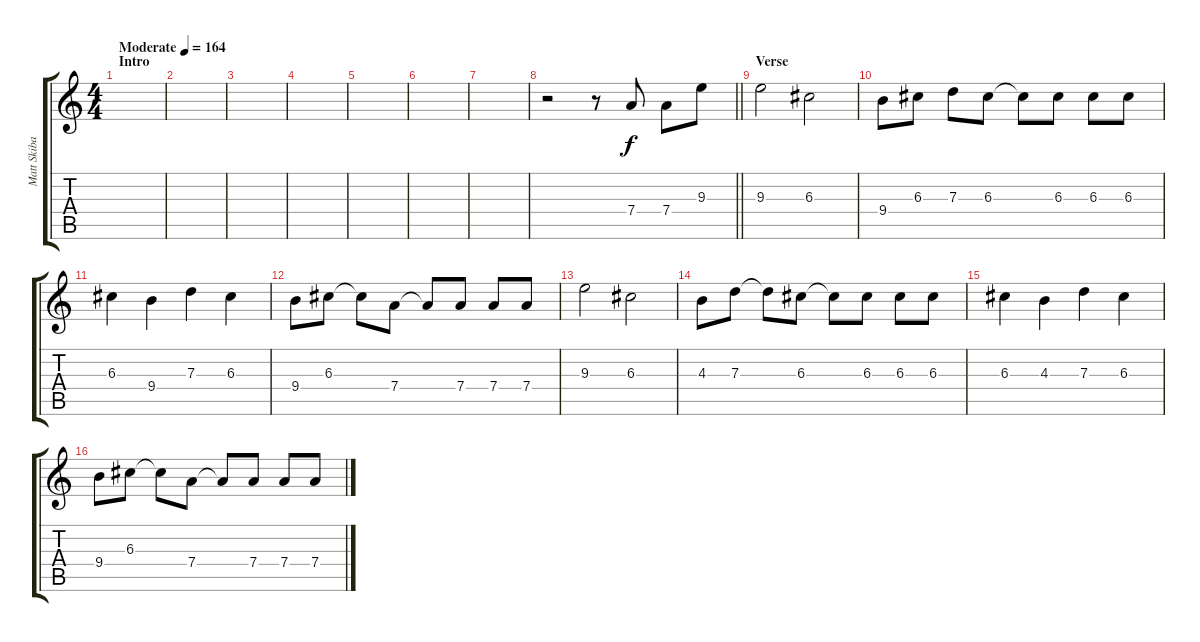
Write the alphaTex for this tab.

\track ("Matt Skiba - Vocals" "Matt Skiba") {instrument distortionguitar}
\staff {score tabs}
\tuning (E4 B3 G3 D3 A2 E2) {hide}
\ts (4 4)
\section ("" "Intro")
\tempo (164 "Moderate")
\clef g2
\ks c
|
|
|
|
|
|
|
\barLineRight lightlight
r.2 r.8 7.4.8 7.4.8 9.3.8 |
\section ("" "Verse")
9.3.2 6.3.2 |
9.4.8 6.3.8 7.3.8 6.3.8 6.3{t}.8 6.3.8 6.3.8 6.3.8 |
6.3.4 9.4.4 7.3.4 6.3.4 |
9.4.8 6.3.8 6.3{t}.8 7.4.8 7.4{t}.8 7.4.8 7.4.8 7.4.8 |
9.3.2 6.3.2 |
4.3.8 7.3.8 7.3{t}.8 6.3.8 6.3{t}.8 6.3.8 6.3.8 6.3.8 |
6.3.4 4.3.4 7.3.4 6.3.4 |
9.4.8 6.3.8 6.3{t}.8 7.4.8 7.4{t}.8 7.4.8 7.4.8 7.4.8
